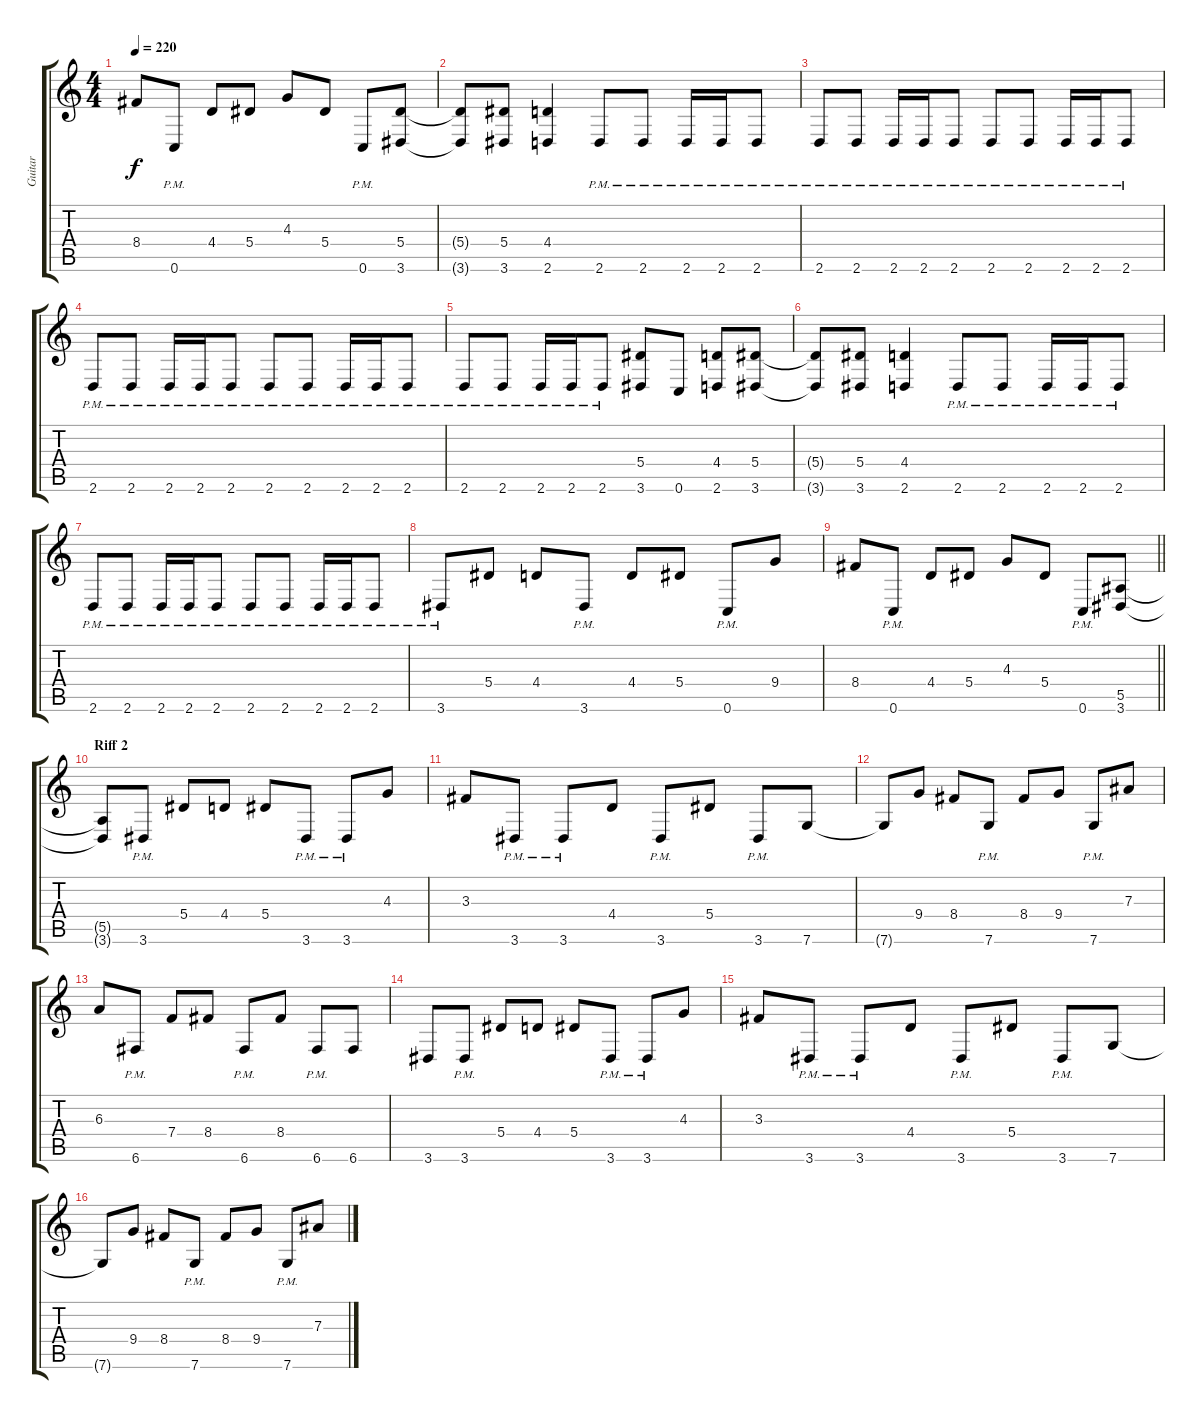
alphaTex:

\track ("Guitar" "Guitar") {instrument distortionguitar}
\staff {score tabs}
\tuning (C4 G3 Eb3 Bb2 F2 C2) {hide}
\ts (4 4)
\tempo 220
\clef g2
\ks c
8.4.8{dy f} 0.6{pm}.8 4.4.8 5.4.8 4.3.8 5.4.8 0.6{pm}.8 (5.4 3.6).8 |
(5.4{t} 3.6{t}).8 (5.4 3.6).8 (4.4 2.6).4 2.6{pm}.8 2.6{pm}.8 2.6{pm}.16 2.6{pm}.16 2.6{pm}.8 |
2.6{pm}.8 2.6{pm}.8 2.6{pm}.16 2.6{pm}.16 2.6{pm}.8 2.6{pm}.8 2.6{pm}.8 2.6{pm}.16 2.6{pm}.16 2.6{pm}.8 |
2.6{pm}.8 2.6{pm}.8 2.6{pm}.16 2.6{pm}.16 2.6{pm}.8 2.6{pm}.8 2.6{pm}.8 2.6{pm}.16 2.6{pm}.16 2.6{pm}.8 |
2.6{pm}.8 2.6{pm}.8 2.6{pm}.16 2.6{pm}.16 2.6{pm}.8 (5.4 3.6).8 0.6.8 (4.4 2.6).8 (5.4 3.6).8 |
(5.4{t} 3.6{t}).8 (5.4 3.6).8 (4.4 2.6).4 2.6{pm}.8 2.6{pm}.8 2.6{pm}.16 2.6{pm}.16 2.6{pm}.8 |
2.6{pm}.8 2.6{pm}.8 2.6{pm}.16 2.6{pm}.16 2.6{pm}.8 2.6{pm}.8 2.6{pm}.8 2.6{pm}.16 2.6{pm}.16 2.6{pm}.8 |
3.6{pm}.8 5.4.8 4.4.8 3.6{pm}.8 4.4.8 5.4.8 0.6{pm}.8 9.4.8 |
\barLineRight lightlight
8.4.8 0.6{pm}.8 4.4.8 5.4.8 4.3.8 5.4.8 0.6{pm}.8 (5.5 3.6).8 |
\section ("" "Riff 2")
(5.5{t} 3.6{t}).8 3.6{pm}.8 5.4.8 4.4.8 5.4.8 3.6{pm}.8 3.6{pm}.8 4.3.8 |
3.3.8 3.6{pm}.8 3.6{pm}.8 4.4.8 3.6{pm}.8 5.4.8 3.6{pm}.8 7.6.8 |
7.6{t}.8 9.4.8 8.4.8 7.6{pm}.8 8.4.8 9.4.8 7.6{pm}.8 7.3.8 |
6.3.8 6.6{pm}.8 7.4.8 8.4.8 6.6{pm}.8 8.4.8 6.6{pm}.8 6.6.8 |
3.6.8 3.6{pm}.8 5.4.8 4.4.8 5.4.8 3.6{pm}.8 3.6{pm}.8 4.3.8 |
3.3.8 3.6{pm}.8 3.6{pm}.8 4.4.8 3.6{pm}.8 5.4.8 3.6{pm}.8 7.6.8 |
7.6{t}.8 9.4.8 8.4.8 7.6{pm}.8 8.4.8 9.4.8 7.6{pm}.8 7.3.8
